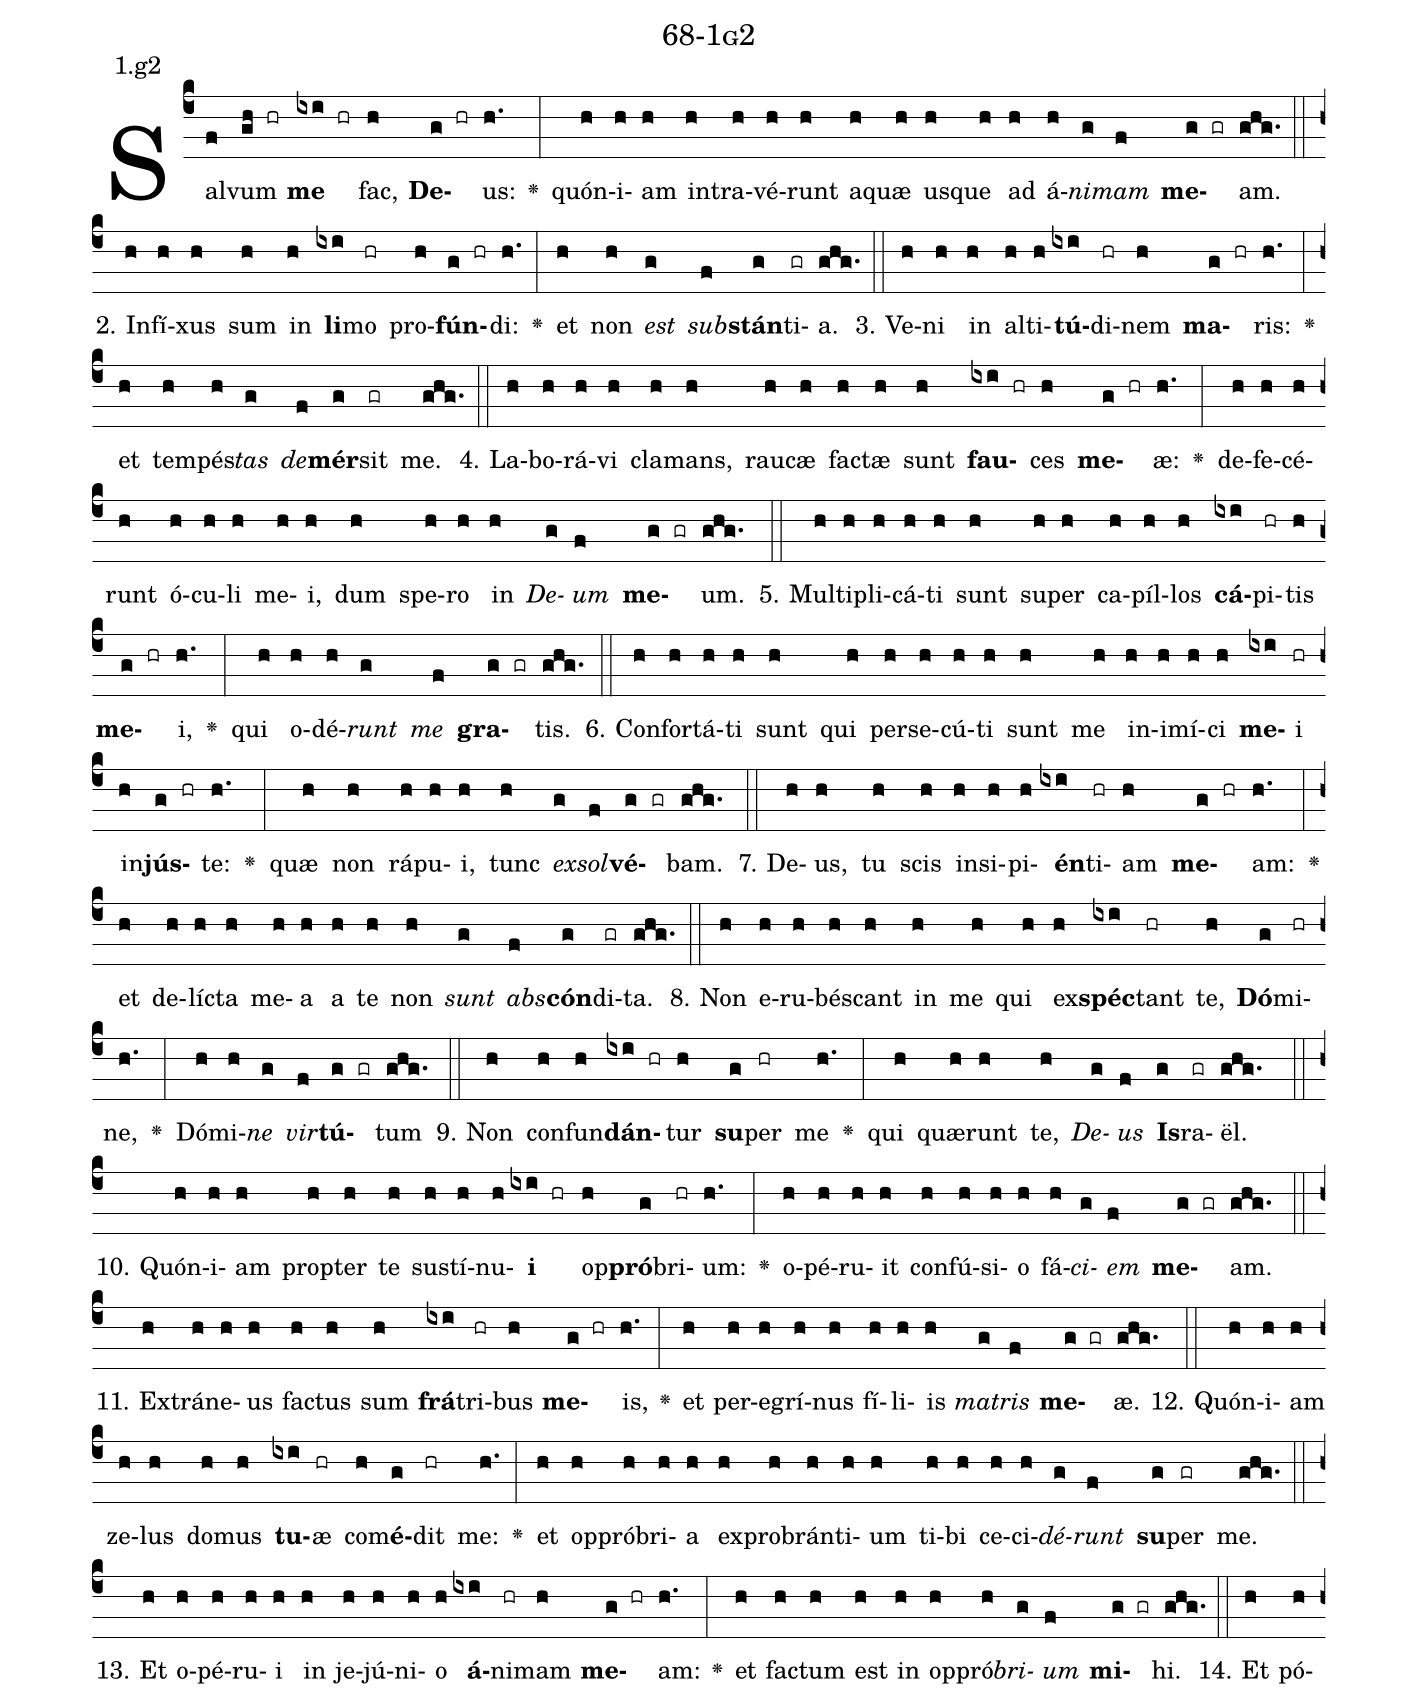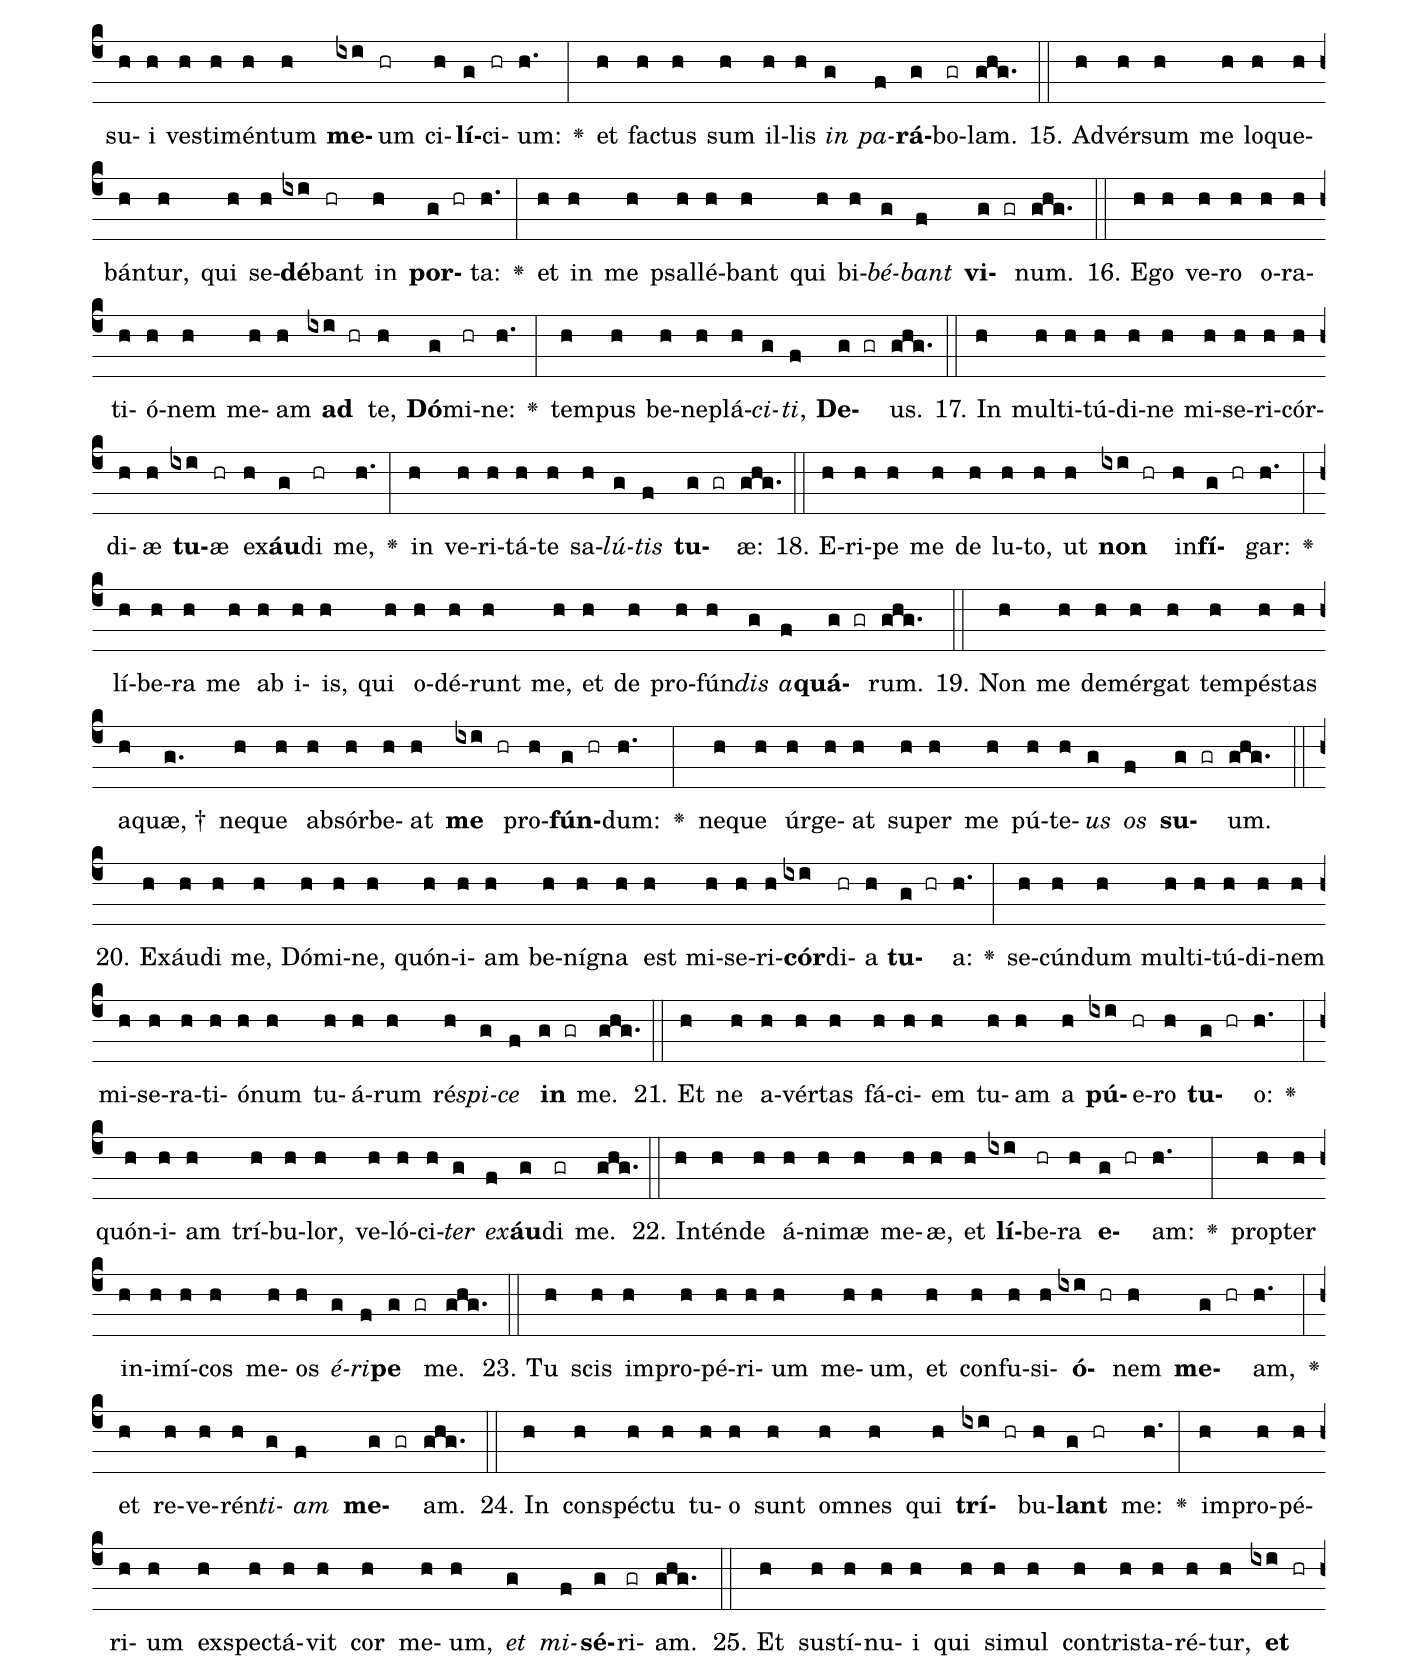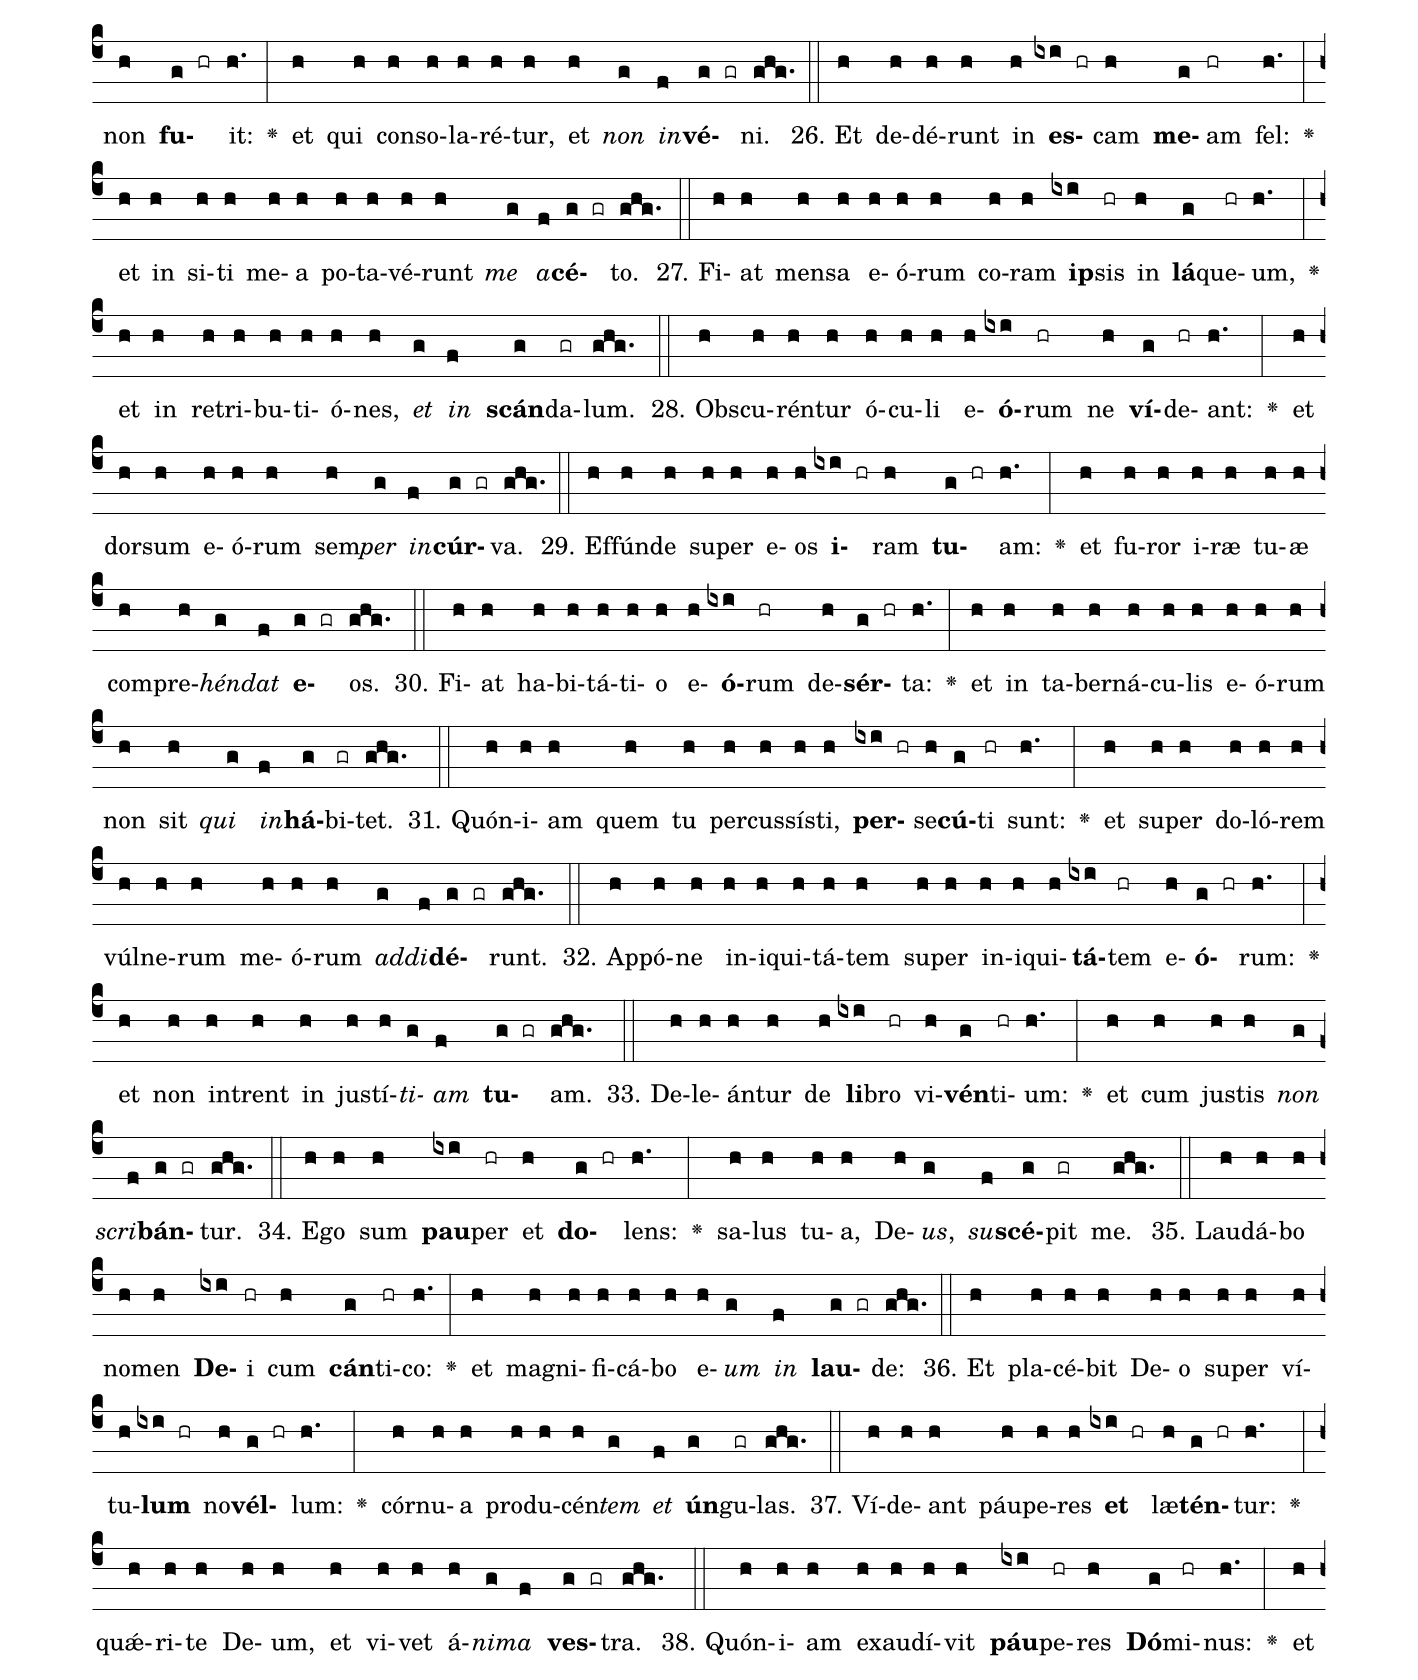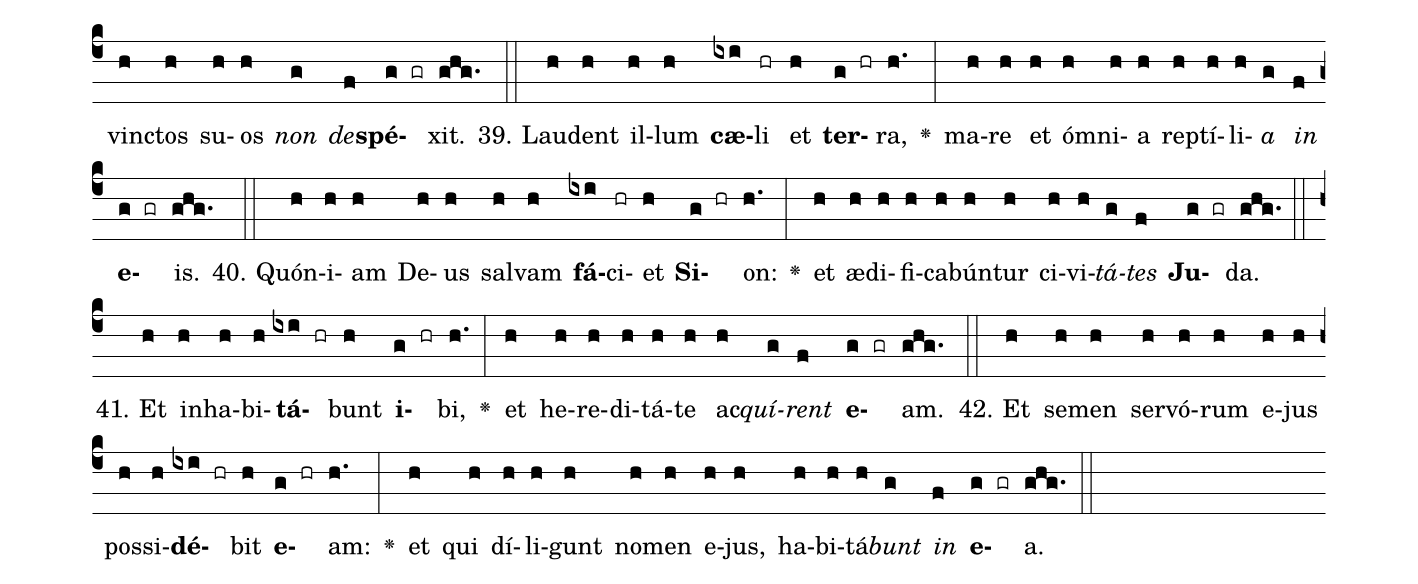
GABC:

name: 68-1g2;
annotation: 1.g2;
%%
(c4)Sal(f)vum(gh hr) <b>me</b>(ixi hr) fac,(h) <b>De</b>(g hr)us:(h.) <v>\greheightstar</v>(:) quón(h)i(h)am(h) in(h)tra(h)vé(h)runt(h) a(h)quæ(h) us(h)que(h) ad(h) á(h)<i>ni</i>(g)<i>mam</i>(f) <b>me</b>(g gr)am.(ghg.) (::)
2. In(h)fí(h)xus(h) sum(h) in(h) <b>li</b>(ixi)mo(hr) pro(h)<b>fún</b>(g hr)di:(h.) <v>\greheightstar</v>(:) et(h) non(h) <i>est</i>(g) <i>sub</i>(f)<b>stán</b>(g)ti(gr)a.(ghg.) (::)
3. Ve(h)ni(h) in(h) al(h)ti(h)<b>tú</b>(ixi)di(hr)nem(h) <b>ma</b>(g hr)ris:(h.) <v>\greheightstar</v>(:) et(h) tem(h)pés(h)<i>tas</i>(g) <i>de</i>(f)<b>mér</b>(g)sit(gr) me.(ghg.) (::)
4. La(h)bo(h)rá(h)vi(h) cla(h)mans,(h) rau(h)cæ(h) fac(h)tæ(h) sunt(h) <b>fau</b>(ixi hr)ces(h) <b>me</b>(g hr)æ:(h.) <v>\greheightstar</v>(:) de(h)fe(h)cé(h)runt(h) ó(h)cu(h)li(h) me(h)i,(h) dum(h) spe(h)ro(h) in(h) <i>De</i>(g)<i>um</i>(f) <b>me</b>(g gr)um.(ghg.) (::)
5. Mul(h)ti(h)pli(h)cá(h)ti(h) sunt(h) su(h)per(h) ca(h)píl(h)los(h) <b>cá</b>(ixi)pi(hr)tis(h) <b>me</b>(g hr)i,(h.) <v>\greheightstar</v>(:) qui(h) o(h)dé(h)<i>runt</i>(g) <i>me</i>(f) <b>gra</b>(g gr)tis.(ghg.) (::)
6. Con(h)for(h)tá(h)ti(h) sunt(h) qui(h) per(h)se(h)cú(h)ti(h) sunt(h) me(h) in(h)i(h)mí(h)ci(h) <b>me</b>(ixi)i(hr) in(h)<b>jús</b>(g hr)te:(h.) <v>\greheightstar</v>(:) quæ(h) non(h) rá(h)pu(h)i,(h) tunc(h) <i>ex</i>(g)<i>sol</i>(f)<b>vé</b>(g gr)bam.(ghg.) (::)
7. De(h)us,(h) tu(h) scis(h) in(h)si(h)pi(h)<b>én</b>(ixi)ti(hr)am(h) <b>me</b>(g hr)am:(h.) <v>\greheightstar</v>(:) et(h) de(h)líc(h)ta(h) me(h)a(h) a(h) te(h) non(h) <i>sunt</i>(g) <i>abs</i>(f)<b>cón</b>(g)di(gr)ta.(ghg.) (::)
8. Non(h) e(h)ru(h)bés(h)cant(h) in(h) me(h) qui(h) ex(h)<b>spéc</b>(ixi)tant(hr) te,(h) <b>Dó</b>(g)mi(hr)ne,(h.) <v>\greheightstar</v>(:) Dó(h)mi(h)<i>ne</i>(g) <i>vir</i>(f)<b>tú</b>(g gr)tum(ghg.) (::)
9. Non(h) con(h)fun(h)<b>dán</b>(ixi hr)tur(h) <b>su</b>(g)per(hr) me(h.) <v>\greheightstar</v>(:) qui(h) quæ(h)runt(h) te,(h) <i>De</i>(g)<i>us</i>(f) <b>Is</b>(g)ra(gr)ël.(ghg.) (::)
10. Quón(h)i(h)am(h) prop(h)ter(h) te(h) sus(h)tí(h)nu(h)<b>i</b>(ixi hr) op(h)<b>pró</b>(g)bri(hr)um:(h.) <v>\greheightstar</v>(:) o(h)pé(h)ru(h)it(h) con(h)fú(h)si(h)o(h) fá(h)<i>ci</i>(g)<i>em</i>(f) <b>me</b>(g gr)am.(ghg.) (::)
11. Ex(h)trá(h)ne(h)us(h) fac(h)tus(h) sum(h) <b>frá</b>(ixi)tri(hr)bus(h) <b>me</b>(g hr)is,(h.) <v>\greheightstar</v>(:) et(h) per(h)e(h)grí(h)nus(h) fí(h)li(h)is(h) <i>ma</i>(g)<i>tris</i>(f) <b>me</b>(g gr)æ.(ghg.) (::)
12. Quón(h)i(h)am(h) ze(h)lus(h) do(h)mus(h) <b>tu</b>(ixi)æ(hr) com(h)<b>é</b>(g)dit(hr) me:(h.) <v>\greheightstar</v>(:) et(h) op(h)pró(h)bri(h)a(h) ex(h)pro(h)brán(h)ti(h)um(h) ti(h)bi(h) ce(h)ci(h)<i>dé</i>(g)<i>runt</i>(f) <b>su</b>(g)per(gr) me.(ghg.) (::)
13. Et(h) o(h)pé(h)ru(h)i(h) in(h) je(h)jú(h)ni(h)o(h) <b>á</b>(ixi)ni(hr)mam(h) <b>me</b>(g hr)am:(h.) <v>\greheightstar</v>(:) et(h) fac(h)tum(h) est(h) in(h) op(h)pró(h)<i>bri</i>(g)<i>um</i>(f) <b>mi</b>(g gr)hi.(ghg.) (::)
14. Et(h) pó(h)su(h)i(h) ves(h)ti(h)mén(h)tum(h) <b>me</b>(ixi)um(hr) ci(h)<b>lí</b>(g)ci(hr)um:(h.) <v>\greheightstar</v>(:) et(h) fac(h)tus(h) sum(h) il(h)lis(h) <i>in</i>(g) <i>pa</i>(f)<b>rá</b>(g)bo(gr)lam.(ghg.) (::)
15. Ad(h)vér(h)sum(h) me(h) lo(h)que(h)bán(h)tur,(h) qui(h) se(h)<b>dé</b>(ixi)bant(hr) in(h) <b>por</b>(g hr)ta:(h.) <v>\greheightstar</v>(:) et(h) in(h) me(h) psal(h)lé(h)bant(h) qui(h) bi(h)<i>bé</i>(g)<i>bant</i>(f) <b>vi</b>(g gr)num.(ghg.) (::)
16. E(h)go(h) ve(h)ro(h) o(h)ra(h)ti(h)ó(h)nem(h) me(h)am(h) <b>ad</b>(ixi hr) te,(h) <b>Dó</b>(g)mi(hr)ne:(h.) <v>\greheightstar</v>(:) tem(h)pus(h) be(h)ne(h)plá(h)<i>ci</i>(g)<i>ti</i>,(f) <b>De</b>(g gr)us.(ghg.) (::)
17. In(h) mul(h)ti(h)tú(h)di(h)ne(h) mi(h)se(h)ri(h)cór(h)di(h)æ(h) <b>tu</b>(ixi)æ(hr) ex(h)<b>áu</b>(g)di(hr) me,(h.) <v>\greheightstar</v>(:) in(h) ve(h)ri(h)tá(h)te(h) sa(h)<i>lú</i>(g)<i>tis</i>(f) <b>tu</b>(g gr)æ:(ghg.) (::)
18. E(h)ri(h)pe(h) me(h) de(h) lu(h)to,(h) ut(h) <b>non</b>(ixi hr) in(h)<b>fí</b>(g hr)gar:(h.) <v>\greheightstar</v>(:) lí(h)be(h)ra(h) me(h) ab(h) i(h)is,(h) qui(h) o(h)dé(h)runt(h) me,(h) et(h) de(h) pro(h)fún(h)<i>dis</i>(g) <i>a</i>(f)<b>quá</b>(g gr)rum.(ghg.) (::)
19. Non(h) me(h) de(h)mér(h)gat(h) tem(h)pés(h)tas(h) a(h)quæ, †(g.) ne(h)que(h) ab(h)sór(h)be(h)at(h) <b>me</b>(ixi hr) pro(h)<b>fún</b>(g hr)dum:(h.) <v>\greheightstar</v>(:) ne(h)que(h) úr(h)ge(h)at(h) su(h)per(h) me(h) pú(h)te(h)<i>us</i>(g) <i>os</i>(f) <b>su</b>(g gr)um.(ghg.) (::)
20. Ex(h)áu(h)di(h) me,(h) Dó(h)mi(h)ne,(h) quón(h)i(h)am(h) be(h)ní(h)gna(h) est(h) mi(h)se(h)ri(h)<b>cór</b>(ixi)di(hr)a(h) <b>tu</b>(g hr)a:(h.) <v>\greheightstar</v>(:) se(h)cún(h)dum(h) mul(h)ti(h)tú(h)di(h)nem(h) mi(h)se(h)ra(h)ti(h)ó(h)num(h) tu(h)á(h)rum(h) ré(h)<i>spi</i>(g)<i>ce</i>(f) <b>in</b>(g gr) me.(ghg.) (::)
21. Et(h) ne(h) a(h)vér(h)tas(h) fá(h)ci(h)em(h) tu(h)am(h) a(h) <b>pú</b>(ixi)e(hr)ro(h) <b>tu</b>(g hr)o:(h.) <v>\greheightstar</v>(:) quón(h)i(h)am(h) trí(h)bu(h)lor,(h) ve(h)ló(h)ci(h)<i>ter</i>(g) <i>ex</i>(f)<b>áu</b>(g)di(gr) me.(ghg.) (::)
22. In(h)tén(h)de(h) á(h)ni(h)mæ(h) me(h)æ,(h) et(h) <b>lí</b>(ixi)be(hr)ra(h) <b>e</b>(g hr)am:(h.) <v>\greheightstar</v>(:) prop(h)ter(h) in(h)i(h)mí(h)cos(h) me(h)os(h) <i>é</i>(g)<i>ri</i>(f)<b>pe</b>(g gr) me.(ghg.) (::)
23. Tu(h) scis(h) im(h)pro(h)pé(h)ri(h)um(h) me(h)um,(h) et(h) con(h)fu(h)si(h)<b>ó</b>(ixi hr)nem(h) <b>me</b>(g hr)am,(h.) <v>\greheightstar</v>(:) et(h) re(h)ve(h)rén(h)<i>ti</i>(g)<i>am</i>(f) <b>me</b>(g gr)am.(ghg.) (::)
24. In(h) con(h)spéc(h)tu(h) tu(h)o(h) sunt(h) om(h)nes(h) qui(h) <b>trí</b>(ixi hr)bu(h)<b>lant</b>(g hr) me:(h.) <v>\greheightstar</v>(:) im(h)pro(h)pé(h)ri(h)um(h) ex(h)spec(h)tá(h)vit(h) cor(h) me(h)um,(h) <i>et</i>(g) <i>mi</i>(f)<b>sé</b>(g)ri(gr)am.(ghg.) (::)
25. Et(h) sus(h)tí(h)nu(h)i(h) qui(h) si(h)mul(h) con(h)tris(h)ta(h)ré(h)tur,(h) <b>et</b>(ixi hr) non(h) <b>fu</b>(g hr)it:(h.) <v>\greheightstar</v>(:) et(h) qui(h) con(h)so(h)la(h)ré(h)tur,(h) et(h) <i>non</i>(g) <i>in</i>(f)<b>vé</b>(g gr)ni.(ghg.) (::)
26. Et(h) de(h)dé(h)runt(h) in(h) <b>es</b>(ixi hr)cam(h) <b>me</b>(g)am(hr) fel:(h.) <v>\greheightstar</v>(:) et(h) in(h) si(h)ti(h) me(h)a(h) po(h)ta(h)vé(h)runt(h) <i>me</i>(g) <i>a</i>(f)<b>cé</b>(g gr)to.(ghg.) (::)
27. Fi(h)at(h) men(h)sa(h) e(h)ó(h)rum(h) co(h)ram(h) <b>ip</b>(ixi)sis(hr) in(h) <b>lá</b>(g)que(hr)um,(h.) <v>\greheightstar</v>(:) et(h) in(h) re(h)tri(h)bu(h)ti(h)ó(h)nes,(h) <i>et</i>(g) <i>in</i>(f) <b>scán</b>(g)da(gr)lum.(ghg.) (::)
28. Obs(h)cu(h)rén(h)tur(h) ó(h)cu(h)li(h) e(h)<b>ó</b>(ixi)rum(hr) ne(h) <b>ví</b>(g)de(hr)ant:(h.) <v>\greheightstar</v>(:) et(h) dor(h)sum(h) e(h)ó(h)rum(h) sem(h)<i>per</i>(g) <i>in</i>(f)<b>cúr</b>(g gr)va.(ghg.) (::)
29. Ef(h)fún(h)de(h) su(h)per(h) e(h)os(h) <b>i</b>(ixi hr)ram(h) <b>tu</b>(g hr)am:(h.) <v>\greheightstar</v>(:) et(h) fu(h)ror(h) i(h)ræ(h) tu(h)æ(h) com(h)pre(h)<i>hén</i>(g)<i>dat</i>(f) <b>e</b>(g gr)os.(ghg.) (::)
30. Fi(h)at(h) ha(h)bi(h)tá(h)ti(h)o(h) e(h)<b>ó</b>(ixi)rum(hr) de(h)<b>sér</b>(g hr)ta:(h.) <v>\greheightstar</v>(:) et(h) in(h) ta(h)ber(h)ná(h)cu(h)lis(h) e(h)ó(h)rum(h) non(h) sit(h) <i>qui</i>(g) <i>in</i>(f)<b>há</b>(g)bi(gr)tet.(ghg.) (::)
31. Quón(h)i(h)am(h) quem(h) tu(h) per(h)cus(h)sís(h)ti,(h) <b>per</b>(ixi hr)se(h)<b>cú</b>(g)ti(hr) sunt:(h.) <v>\greheightstar</v>(:) et(h) su(h)per(h) do(h)ló(h)rem(h) vúl(h)ne(h)rum(h) me(h)ó(h)rum(h) <i>ad</i>(g)<i>di</i>(f)<b>dé</b>(g gr)runt.(ghg.) (::)
32. Ap(h)pó(h)ne(h) in(h)i(h)qui(h)tá(h)tem(h) su(h)per(h) in(h)i(h)qui(h)<b>tá</b>(ixi)tem(hr) e(h)<b>ó</b>(g hr)rum:(h.) <v>\greheightstar</v>(:) et(h) non(h) in(h)trent(h) in(h) jus(h)tí(h)<i>ti</i>(g)<i>am</i>(f) <b>tu</b>(g gr)am.(ghg.) (::)
33. De(h)le(h)án(h)tur(h) de(h) <b>li</b>(ixi)bro(hr) vi(h)<b>vén</b>(g)ti(hr)um:(h.) <v>\greheightstar</v>(:) et(h) cum(h) jus(h)tis(h) <i>non</i>(g) <i>scri</i>(f)<b>bán</b>(g gr)tur.(ghg.) (::)
34. E(h)go(h) sum(h) <b>pau</b>(ixi)per(hr) et(h) <b>do</b>(g hr)lens:(h.) <v>\greheightstar</v>(:) sa(h)lus(h) tu(h)a,(h) De(h)<i>us</i>,(g) <i>su</i>(f)<b>scé</b>(g)pit(gr) me.(ghg.) (::)
35. Lau(h)dá(h)bo(h) no(h)men(h) <b>De</b>(ixi)i(hr) cum(h) <b>cán</b>(g)ti(hr)co:(h.) <v>\greheightstar</v>(:) et(h) ma(h)gni(h)fi(h)cá(h)bo(h) e(h)<i>um</i>(g) <i>in</i>(f) <b>lau</b>(g gr)de:(ghg.) (::)
36. Et(h) pla(h)cé(h)bit(h) De(h)o(h) su(h)per(h) ví(h)tu(h)<b>lum</b>(ixi hr) no(h)<b>vél</b>(g hr)lum:(h.) <v>\greheightstar</v>(:) cór(h)nu(h)a(h) pro(h)du(h)cén(h)<i>tem</i>(g) <i>et</i>(f) <b>ún</b>(g)gu(gr)las.(ghg.) (::)
37. Ví(h)de(h)ant(h) páu(h)pe(h)res(h) <b>et</b>(ixi hr) læ(h)<b>tén</b>(g hr)tur:(h.) <v>\greheightstar</v>(:) quǽ(h)ri(h)te(h) De(h)um,(h) et(h) vi(h)vet(h) á(h)<i>ni</i>(g)<i>ma</i>(f) <b>ves</b>(g gr)tra.(ghg.) (::)
38. Quón(h)i(h)am(h) ex(h)au(h)dí(h)vit(h) <b>páu</b>(ixi)pe(hr)res(h) <b>Dó</b>(g)mi(hr)nus:(h.) <v>\greheightstar</v>(:) et(h) vinc(h)tos(h) su(h)os(h) <i>non</i>(g) <i>de</i>(f)<b>spé</b>(g gr)xit.(ghg.) (::)
39. Lau(h)dent(h) il(h)lum(h) <b>cæ</b>(ixi)li(hr) et(h) <b>ter</b>(g hr)ra,(h.) <v>\greheightstar</v>(:) ma(h)re(h) et(h) óm(h)ni(h)a(h) rep(h)tí(h)li(h)<i>a</i>(g) <i>in</i>(f) <b>e</b>(g gr)is.(ghg.) (::)
40. Quón(h)i(h)am(h) De(h)us(h) sal(h)vam(h) <b>fá</b>(ixi)ci(hr)et(h) <b>Si</b>(g hr)on:(h.) <v>\greheightstar</v>(:) et(h) æ(h)di(h)fi(h)ca(h)bún(h)tur(h) ci(h)vi(h)<i>tá</i>(g)<i>tes</i>(f) <b>Ju</b>(g gr)da.(ghg.) (::)
41. Et(h) in(h)ha(h)bi(h)<b>tá</b>(ixi hr)bunt(h) <b>i</b>(g hr)bi,(h.) <v>\greheightstar</v>(:) et(h) he(h)re(h)di(h)tá(h)te(h) ac(h)<i>quí</i>(g)<i>rent</i>(f) <b>e</b>(g gr)am.(ghg.) (::)
42. Et(h) se(h)men(h) ser(h)vó(h)rum(h) e(h)jus(h) pos(h)si(h)<b>dé</b>(ixi hr)bit(h) <b>e</b>(g hr)am:(h.) <v>\greheightstar</v>(:) et(h) qui(h) dí(h)li(h)gunt(h) no(h)men(h) e(h)jus,(h) ha(h)bi(h)tá(h)<i>bunt</i>(g) <i>in</i>(f) <b>e</b>(g gr)a.(ghg.) (::)
